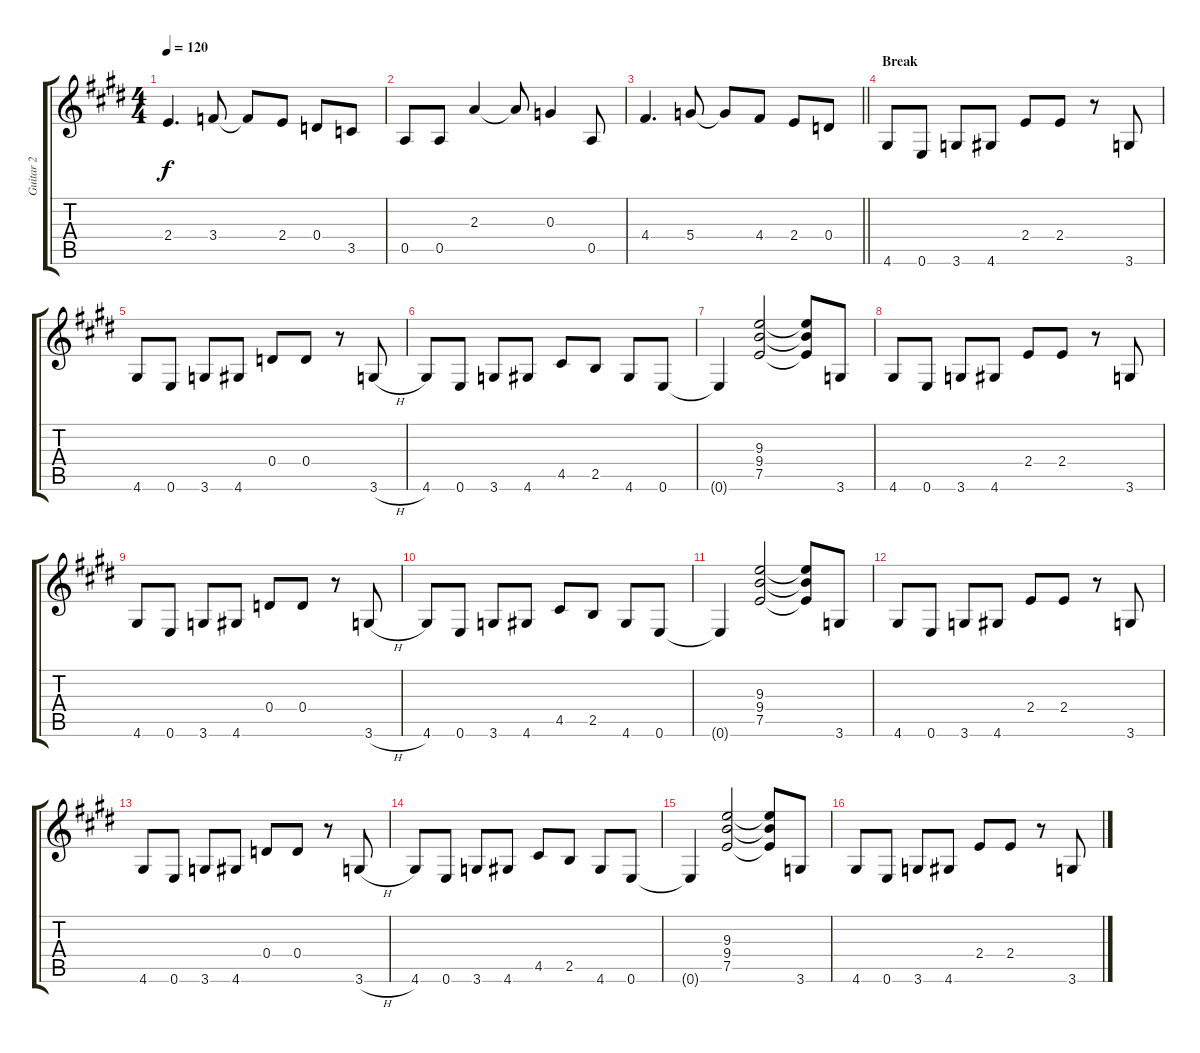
\track ("Guitar 2" "Guitar 2") {instrument overdrivenguitar}
\staff {score tabs}
\tuning (E4 B3 G3 D3 A2 E2) {hide}
\ts (4 4)
\tempo 120
\clef g2
\ks e
2.4.4{d dy f} 3.4.8 3.4{t}.8 2.4.8 0.4.8 3.5.8 |
0.5.8 0.5.8 2.3.4 2.3{t}.8 0.3.4 0.5.8 |
\barLineRight lightlight
4.4.4{d} 5.4.8 5.4{t}.8 4.4.8 2.4.8 0.4.8 |
\section ("" "Break")
4.6.8 0.6.8 3.6.8 4.6.8 2.4.8 2.4.8 r.8 3.6.8 |
4.6.8 0.6.8 3.6.8 4.6.8 0.4.8 0.4.8 r.8 3.6{h}.8 |
4.6.8 0.6.8 3.6.8 4.6.8 4.5.8 2.5.8 4.6.8 0.6.8 |
0.6{t}.4 (9.3 9.4 7.5).2 (9.3{t} 9.4{t} 7.5{t}).8 3.6.8 |
4.6.8 0.6.8 3.6.8 4.6.8 2.4.8 2.4.8 r.8 3.6.8 |
4.6.8 0.6.8 3.6.8 4.6.8 0.4.8 0.4.8 r.8 3.6{h}.8 |
4.6.8 0.6.8 3.6.8 4.6.8 4.5.8 2.5.8 4.6.8 0.6.8 |
0.6{t}.4 (9.3 9.4 7.5).2 (9.3{t} 9.4{t} 7.5{t}).8 3.6.8 |
4.6.8 0.6.8 3.6.8 4.6.8 2.4.8 2.4.8 r.8 3.6.8 |
4.6.8 0.6.8 3.6.8 4.6.8 0.4.8 0.4.8 r.8 3.6{h}.8 |
4.6.8 0.6.8 3.6.8 4.6.8 4.5.8 2.5.8 4.6.8 0.6.8 |
0.6{t}.4 (9.3 9.4 7.5).2 (9.3{t} 9.4{t} 7.5{t}).8 3.6.8 |
4.6.8 0.6.8 3.6.8 4.6.8 2.4.8 2.4.8 r.8 3.6.8
